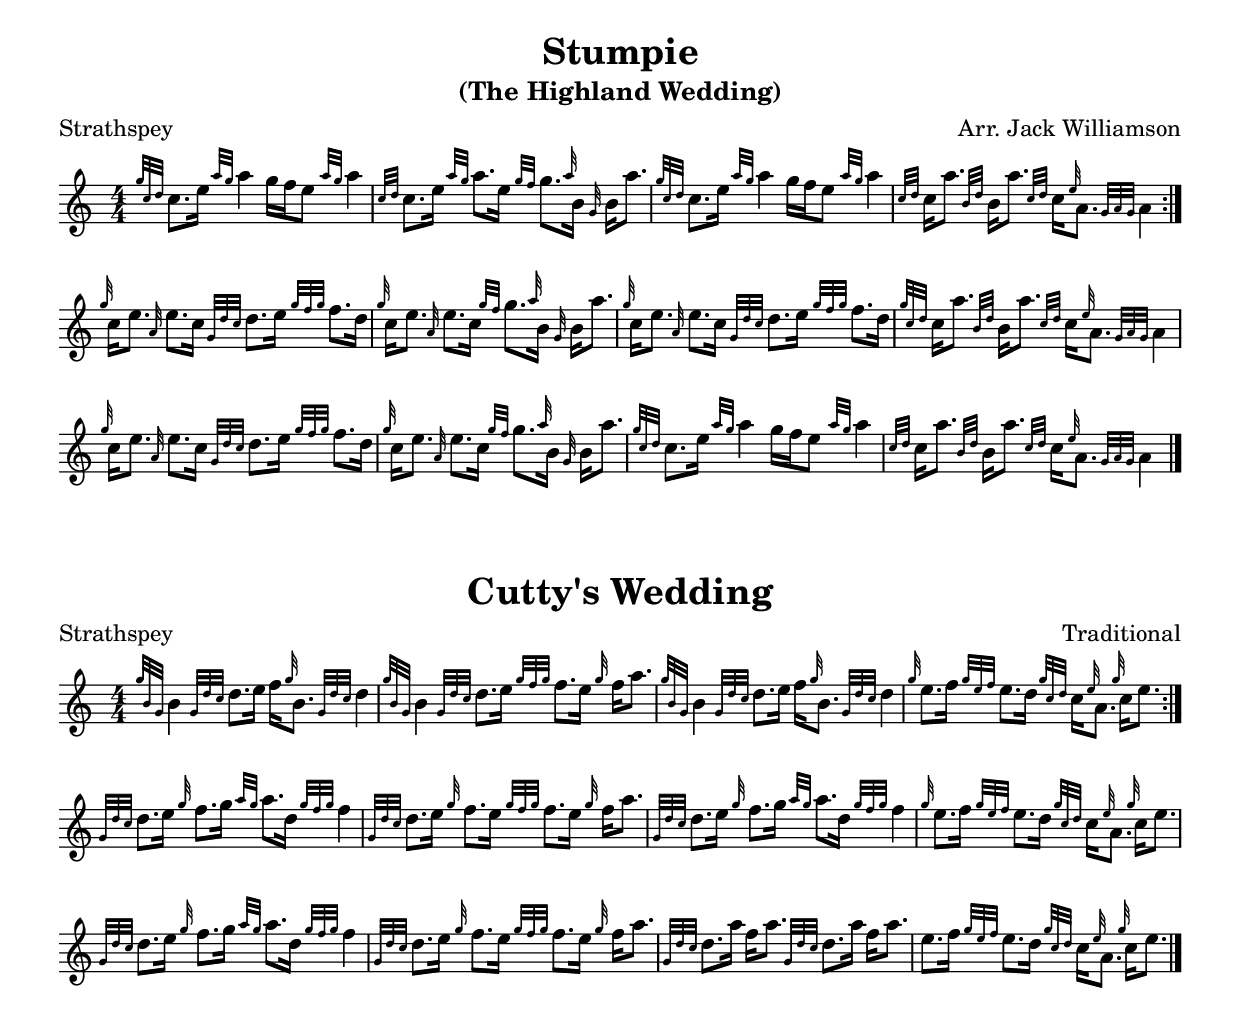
\include "../../common.ly"

\paper {
  print-all-headers = ##t
}

\score {
  \header {
    title = "Stumpie"
    meter = "Strathspey"
    subtitle = "(The Highland Wedding)"
    arranger = "Arr. Jack Williamson"
  }

  {
    \numericTimeSignature
    \hideKeySignature
    \time 4/4

    \repeat volta 2 {
      \dblc c8. e16 \dblA A4 g16 f16 e8 \dblA A4
      \hdblc c8. e16 \dblA A8. e16 \dblg g8. \grA b16 \grG b16 A8. \noBreak
      \dblc c8. e16 \dblA A4 g16 f16 e8 \dblA A4
      \hdblc c16 A8. \hdblb b16 A8. \hdblc c16 \gre a8. \wbirl a4
    }

    \break

    {
      \grg c16 e8. \gra e8. c16 \thrwd d8. e16 \dblf f8. d16
      \grg c16 e8. \gra e8. c16 \dblg g8. \grA b16 \grG b16 A8.
      \grg c16 e8. \gra e8. c16 \thrwd d8. e16 \dblf f8. d16
      \dblc c16 A8. \hdblb b16 A8. \hdblc c16 \gre a8. \wbirl a4
    }

    {
      \grg c16 e8. \gra e8. c16 \thrwd d8. e16 \dblf f8. d16
      \grg c16 e8. \gra e8. c16 \dblg g8. \grA b16 \grG b16 A8.
      \dblc c8. e16 \dblA A4 g16 f16 e8 \dblA A4
      \hdblc c16 A8. \hdblb b16 A8. \hdblc c16 \gre a8. \wbirl a4
    }

    \bar "|."
  }
}

\score {
  \header {
    title = "Cutty's Wedding"
    meter = "Strathspey"
    arranger = "Traditional"
  }

  {
    \numericTimeSignature
    \hideKeySignature
    \time 4/4

    \repeat volta 2 {
      \slurb b4 \thrwd d8. e16 f16 \grg b8. \thrwd d4
      \slurb b4 \thrwd d8. e16 \dblf f8. e16 \grg f16 A8.
      \slurb b4 \thrwd d8. e16 f16 \grg b8. \thrwd d4
      \grg e8. f16 \dble e8. d16 \dblc c16 \gre a8. \grg c16 e8.
    }

    \break

    {
      \thrwd d8. e16 \grg f8. g16 \dblA A8. d16 \dblf f4
      \thrwd d8. e16 \grg f8. e16 \dblf f8. e16 \grg f16 A8.
      \thrwd d8. e16 \grg f8. g16 \dblA A8. d16 \dblf f4 \noBreak
      \grg e8. f16 \dble e8. d16 \dblc c16 \gre a8. \grg c16 e8.
    }

    {
      \thrwd d8. e16 \grg f8. g16 \dblA A8. d16 \dblf f4
      \thrwd d8. e16 \grg f8. e16 \dblf f8. e16 \grg f16 A8.
      \thrwd d8. A16 f16 A8. \thrwd d8. A16 f16 A8.
      e8. f16 \dble e8. d16 \dblc c16 \gre a8. \grg c16 e8.
    }

    \bar "|."
  }
}
